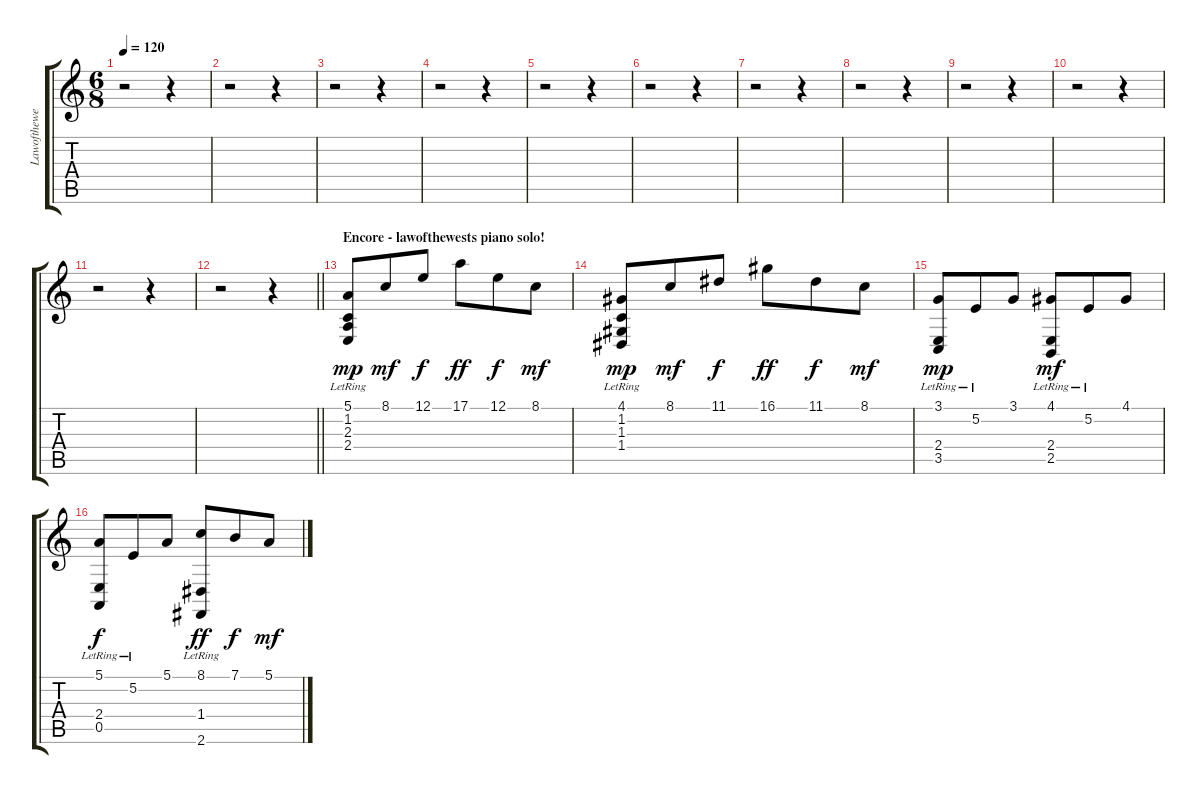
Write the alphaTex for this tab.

\track ("Lawofthewest (casio sk-5)" "Lawofthewe") {instrument stringensemble1}
\staff {score tabs}
\tuning (E4 B3 G3 D3 A2 E2) {hide}
\ts (6 8)
\tempo 120
\clef g2
\ks c
r.2{dy f} r.4 |
r.2 r.4 |
r.2 r.4 |
r.2 r.4 |
r.2 r.4 |
r.2 r.4 |
r.2 r.4 |
r.2 r.4 |
r.2 r.4 |
r.2 r.4 |
r.2 r.4 |
\barLineRight lightlight
r.2 r.4 |
\section ("" "Encore - lawofthewests piano solo!")
(5.1 1.2{lr} 2.3{lr} 2.4{lr}).8{dy mp instrument acousticgrandpiano} 8.1.8{dy mf} 12.1.8{dy f} 17.1.8{dy ff} 12.1.8{dy f} 8.1.8{dy mf} |
(4.1 1.2{lr} 1.3{lr} 1.4{lr}).8{dy mp} 8.1.8{dy mf} 11.1.8{dy f} 16.1.8{dy ff} 11.1.8{dy f} 8.1.8{dy mf} |
(3.1{lr} 2.4{lr} 3.5{lr}).8{dy mp} 5.2{lr}.8 3.1.8 (4.1{lr} 2.4{lr} 2.5{lr}).8{dy mf} 5.2{lr}.8 4.1.8 |
(5.1{lr} 2.4{lr} 0.5{lr}).8{dy f} 5.2{lr}.8 5.1.8 (8.1 1.4{lr} 2.6{lr}).8{dy ff} 7.1.8{dy f} 5.1.8{dy mf}
